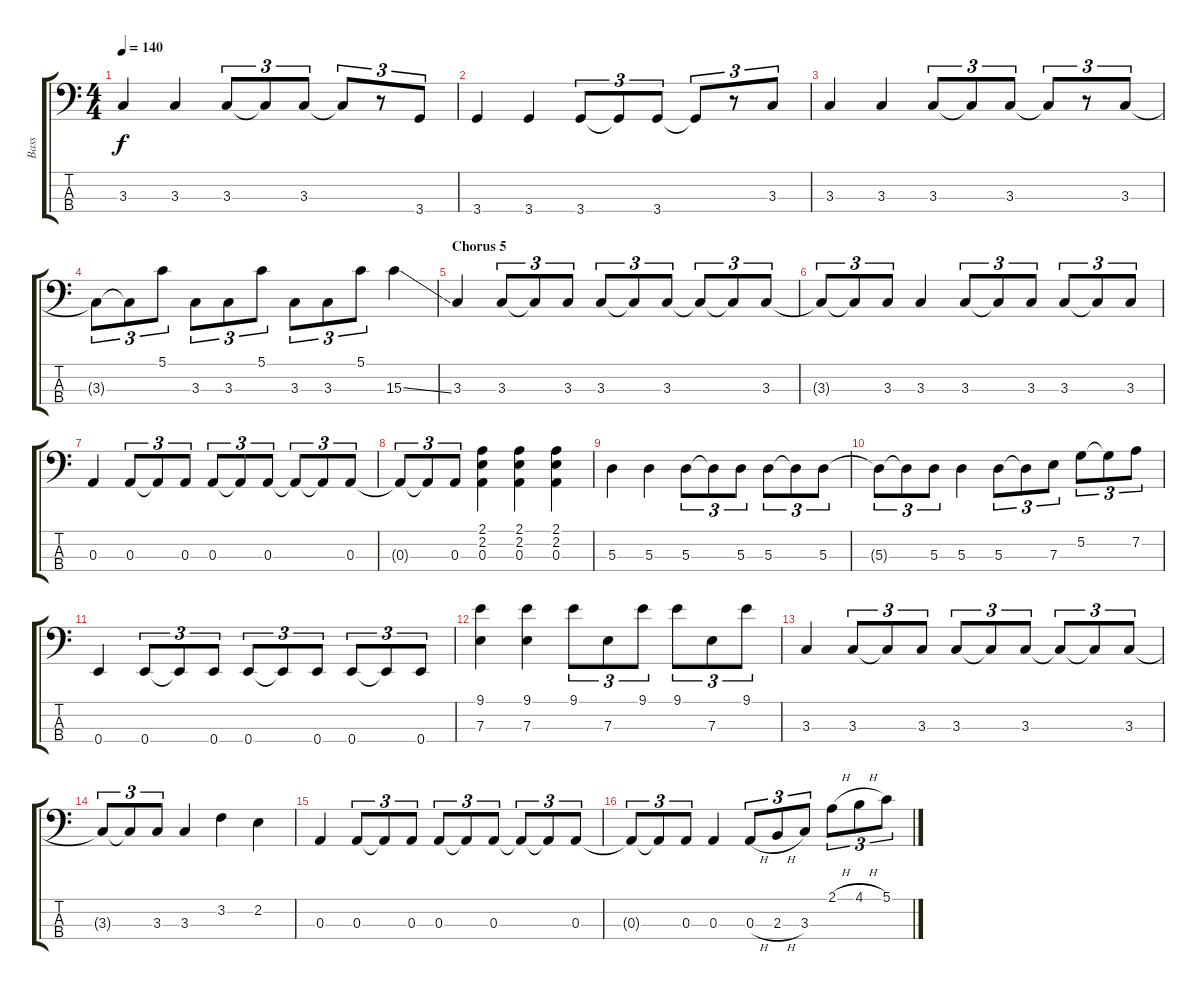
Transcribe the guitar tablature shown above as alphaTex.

\track ("Bass" "Bass") {instrument acousticbass}
\staff {score tabs}
\tuning (G2 D2 A1 E1) {hide}
\ts (4 4)
\tempo 140
\clef f4
\ks c
3.3{t}.4{dy f} 3.3.4 3.3.8{tu (3 2)} 3.3{t}.8{tu (3 2)} 3.3.8{tu (3 2)} 3.3{t}.8{tu (3 2)} r.8{tu (3 2)} 3.4.8{tu (3 2)} |
3.4.4 3.4.4 3.4.8{tu (3 2)} 3.4{t}.8{tu (3 2)} 3.4.8{tu (3 2)} 3.4{t}.8{tu (3 2)} r.8{tu (3 2)} 3.3.8{tu (3 2)} |
3.3.4 3.3.4 3.3.8{tu (3 2)} 3.3{t}.8{tu (3 2)} 3.3.8{tu (3 2)} 3.3{t}.8{tu (3 2)} r.8{tu (3 2)} 3.3.8{tu (3 2)} |
3.3{t}.8{tu (3 2)} 3.3{t}.8{tu (3 2)} 5.1.8{tu (3 2)} 3.3.8{tu (3 2)} 3.3.8{tu (3 2)} 5.1.8{tu (3 2)} 3.3.8{tu (3 2)} 3.3.8{tu (3 2)} 5.1.8{tu (3 2)} 15.3{ss}.4 |
\section ("" "Chorus 5")
3.3.4{instrument slapbass2} 3.3.8{tu (3 2)} 3.3{t}.8{tu (3 2)} 3.3.8{tu (3 2)} 3.3.8{tu (3 2)} 3.3{t}.8{tu (3 2)} 3.3.8{tu (3 2)} 3.3{t}.8{tu (3 2)} 3.3{t}.8{tu (3 2)} 3.3.8{tu (3 2)} |
3.3{t}.8{tu (3 2)} 3.3{t}.8{tu (3 2)} 3.3.8{tu (3 2)} 3.3.4 3.3.8{tu (3 2)} 3.3{t}.8{tu (3 2)} 3.3.8{tu (3 2)} 3.3.8{tu (3 2)} 3.3{t}.8{tu (3 2)} 3.3.8{tu (3 2)} |
0.3.4 0.3.8{tu (3 2)} 0.3{t}.8{tu (3 2)} 0.3.8{tu (3 2)} 0.3.8{tu (3 2)} 0.3{t}.8{tu (3 2)} 0.3.8{tu (3 2)} 0.3{t}.8{tu (3 2)} 0.3{t}.8{tu (3 2)} 0.3.8{tu (3 2)} |
0.3{t}.8{tu (3 2)} 0.3{t}.8{tu (3 2)} 0.3.8{tu (3 2)} (2.1 2.2 0.3).4 (2.1 2.2 0.3).4 (2.1 2.2 0.3).4 |
5.3.4 5.3.4 5.3.8{tu (3 2)} 5.3{t}.8{tu (3 2)} 5.3.8{tu (3 2)} 5.3.8{tu (3 2)} 5.3{t}.8{tu (3 2)} 5.3.8{tu (3 2)} |
5.3{t}.8{tu (3 2)} 5.3{t}.8{tu (3 2)} 5.3.8{tu (3 2)} 5.3.4 5.3.8{tu (3 2)} 5.3{t}.8{tu (3 2)} 7.3.8{tu (3 2)} 5.2.8{tu (3 2)} 5.2{t}.8{tu (3 2)} 7.2.8{tu (3 2)} |
0.4.4 0.4.8{tu (3 2)} 0.4{t}.8{tu (3 2)} 0.4.8{tu (3 2)} 0.4.8{tu (3 2)} 0.4{t}.8{tu (3 2)} 0.4.8{tu (3 2)} 0.4.8{tu (3 2)} 0.4{t}.8{tu (3 2)} 0.4.8{tu (3 2)} |
(9.1 7.3).4 (9.1 7.3).4 9.1.8{tu (3 2)} 7.3.8{tu (3 2)} 9.1.8{tu (3 2)} 9.1.8{tu (3 2)} 7.3.8{tu (3 2)} 9.1.8{tu (3 2)} |
3.3.4 3.3.8{tu (3 2)} 3.3{t}.8{tu (3 2)} 3.3.8{tu (3 2)} 3.3.8{tu (3 2)} 3.3{t}.8{tu (3 2)} 3.3.8{tu (3 2)} 3.3{t}.8{tu (3 2)} 3.3{t}.8{tu (3 2)} 3.3.8{tu (3 2)} |
3.3{t}.8{tu (3 2)} 3.3{t}.8{tu (3 2)} 3.3.8{tu (3 2)} 3.3.4 3.2.4 2.2.4 |
0.3.4 0.3.8{tu (3 2)} 0.3{t}.8{tu (3 2)} 0.3.8{tu (3 2)} 0.3.8{tu (3 2)} 0.3{t}.8{tu (3 2)} 0.3.8{tu (3 2)} 0.3{t}.8{tu (3 2)} 0.3{t}.8{tu (3 2)} 0.3.8{tu (3 2)} |
0.3{t}.8{tu (3 2)} 0.3{t}.8{tu (3 2)} 0.3.8{tu (3 2)} 0.3.4 0.3{h}.8{tu (3 2)} 2.3{h}.8{tu (3 2)} 3.3.8{tu (3 2)} 2.1{h}.8{tu (3 2)} 4.1{h}.8{tu (3 2)} 5.1.8{tu (3 2)}
